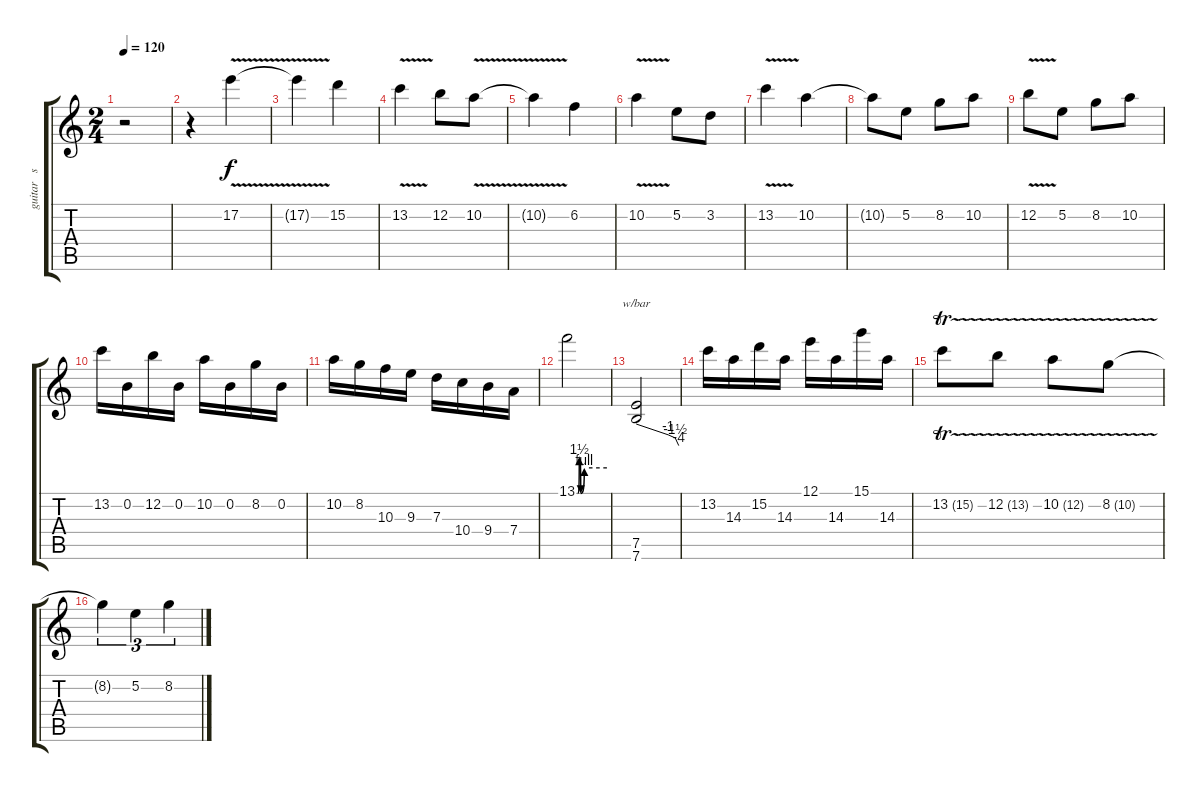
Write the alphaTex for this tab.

\track ("guitar   solo    two" "guitar   s") {instrument overdrivenguitar}
\staff {score tabs}
\tuning (E4 B3 G3 D3 A2 E2) {hide}
\ts (2 4)
\tempo 120
\clef g2
\ks c
r.2{dy f} |
r.4 17.2{v}.4 |
17.2{t}.4 15.2.4 |
13.2{v}.4 12.2.8 10.2{v}.8 |
10.2{t}.4 6.2.4 |
10.2{v}.4 5.2.8 3.2.8 |
13.2{v}.4 10.2.4 |
10.2{t}.8 5.2.8 8.2.8 10.2.8 |
12.2{v}.8 5.2.8 8.2.8 10.2.8 |
13.2.16 0.2.16 12.2.16 0.2.16 10.2.16 0.2.16 8.2.16 0.2.16 |
10.2.16 8.2.16 10.3.16 9.3.16 7.3.16 10.4.16 9.4.16 7.4.16 |
13.1{be (custom 0 0 2 0 5 6 8 0 15 4 60 4)}.2 |
(7.5 7.6).2{tbe (custom default 0 0 45 -4 55 -6 60 -16)} |
13.2.16 14.3.16 15.2.16 14.3.16 12.1.16 14.3.16 15.1.16 14.3.16 |
13.2{tr (15 32)}.8 12.2{tr (13 32)}.8 10.2{tr (12 32)}.8 8.2{tr (10 32)}.8 |
8.2{t}.4{tu (3 2)} 5.2.4{tu (3 2)} 8.2.4{tu (3 2)}
